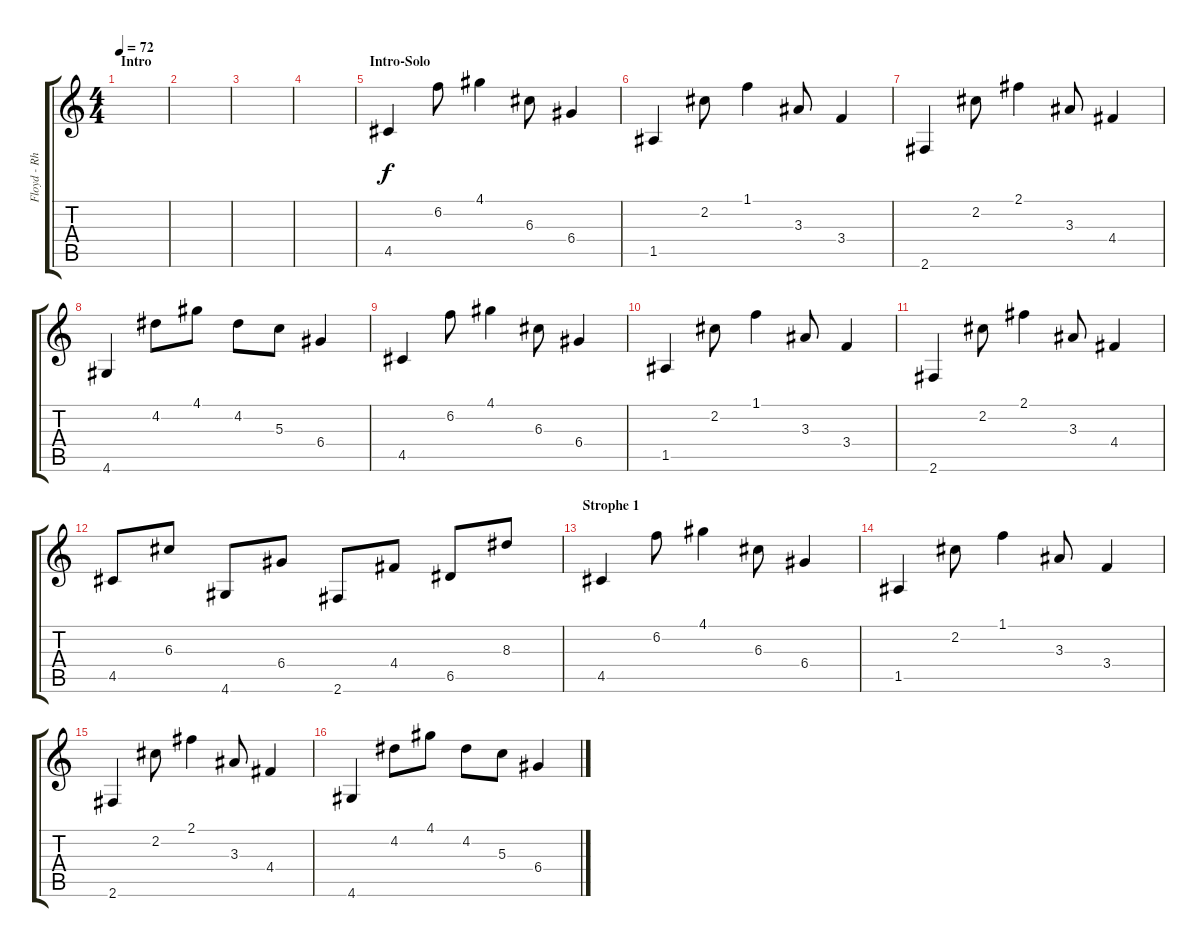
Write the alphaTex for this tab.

\track ("Floyd - Rhythm Guitar 2" "Floyd - Rh") {instrument distortionguitar}
\staff {score tabs}
\tuning (E4 B3 G3 D3 A2 E2) {hide}
\ts (4 4)
\section ("" "Intro")
\tempo 72
\clef g2
\ks c
|
|
|
|
\section ("" "Intro-Solo")
4.5.4 6.2.8 4.1.4 6.3.8 6.4.4 |
1.5.4 2.2.8 1.1.4 3.3.8 3.4.4 |
2.6.4 2.2.8 2.1.4 3.3.8 4.4.4 |
4.6.4 4.2.8 4.1.8 4.2.8 5.3.8 6.4.4 |
4.5.4 6.2.8 4.1.4 6.3.8 6.4.4 |
1.5.4 2.2.8 1.1.4 3.3.8 3.4.4 |
2.6.4 2.2.8 2.1.4 3.3.8 4.4.4 |
4.5.8 6.3.8 4.6.8 6.4.8 2.6.8 4.4.8 6.5.8 8.3.8 |
\section ("" "Strophe 1")
4.5.4 6.2.8 4.1.4 6.3.8 6.4.4 |
1.5.4 2.2.8 1.1.4 3.3.8 3.4.4 |
2.6.4 2.2.8 2.1.4 3.3.8 4.4.4 |
4.6.4 4.2.8 4.1.8 4.2.8 5.3.8 6.4.4
